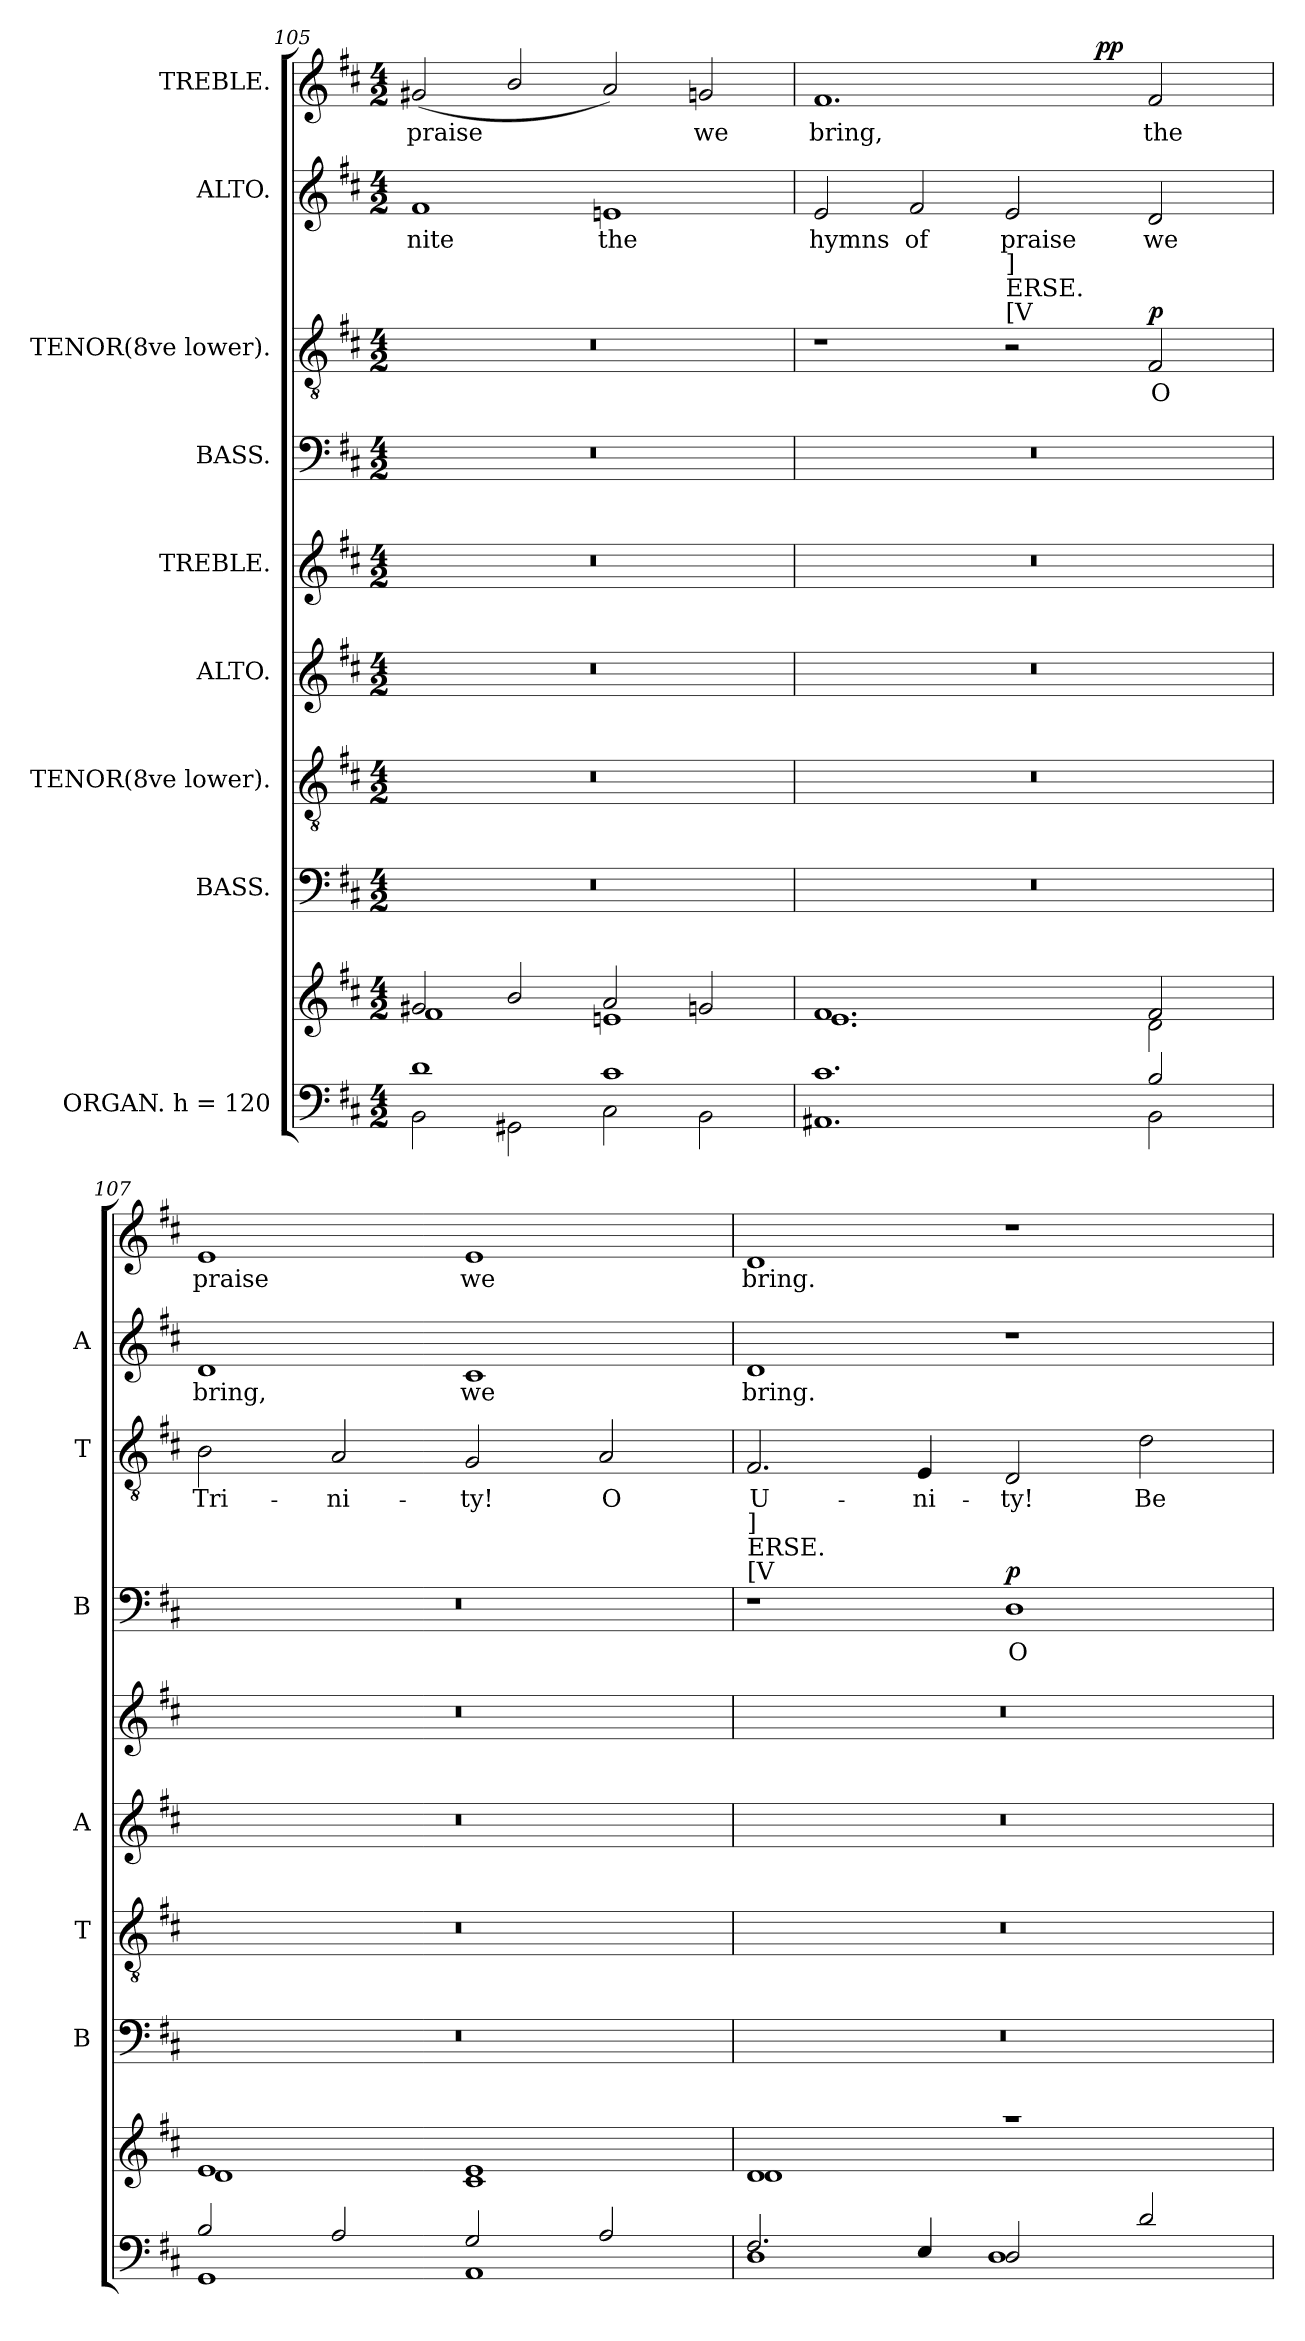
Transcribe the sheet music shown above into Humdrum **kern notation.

**kern	**kern	**kern	**kern	**kern	**kern	**kern	**text	**dynam	**kern	**text	**dynam	**kern	**text	**kern	**text	**dynam
*part9	*part9	*part8	*part7	*part6	*part5	*part4	*part4	*part4	*part3	*part3	*part3	*part2	*part2	*part1	*part1	*part1
*staff10	*staff9	*staff8	*staff7	*staff6	*staff5	*staff4	*staff4	*staff4	*staff3	*staff3	*staff3	*staff2	*staff2	*staff1	*staff1	*staff1
*I"ORGAN.  h = 120	*	*I"BASS.	*I"TENOR(8ve lower).	*I"ALTO.	*I"TREBLE.	*I"BASS.	*	*	*I"TENOR(8ve lower).	*	*	*I"ALTO.	*	*I"TREBLE.	*	*
*	*	*I'B	*I'T	*I'A	*	*I'B	*	*	*I'T	*	*	*I'A	*	*	*	*
*clefF4	*clefG2	*clefF4	*clefGv2	*clefG2	*clefG2	*clefF4	*	*	*clefGv2	*	*	*clefG2	*	*clefG2	*	*
*	*	*	*ITrd7c12	*	*	*	*	*	*ITrd7c12	*	*	*	*	*	*	*
*k[f#c#]	*k[f#c#]	*k[f#c#]	*k[f#c#]	*k[f#c#]	*k[f#c#]	*k[f#c#]	*	*	*k[f#c#]	*	*	*k[f#c#]	*	*k[f#c#]	*	*
*D:	*D:	*D:	*D:	*D:	*D:	*D:	*	*	*D:	*	*	*D:	*	*D:	*	*
*M4/2	*M4/2	*M4/2	*M4/2	*M4/2	*M4/2	*M4/2	*	*	*M4/2	*	*	*M4/2	*	*M4/2	*	*
=105	=105	=105	=105	=105	=105	=105	=105	=105	=105	=105	=105	=105	=105	=105	=105	=105
*^	*^	*	*	*	*	*	*	*	*	*	*	*	*	*	*	*
!	!	!	!	!LO:N:vis=1	!LO:N:vis=1	!LO:N:vis=1	!LO:N:vis=1	!LO:N:vis=1	!	!	!LO:N:vis=1	!	!	!	!LO:LY:b	!	!LO:LY:b	!
1d	2BB\	2g#X/	1f#	0r	0r	0r	0r	0r	.	.	0r	.	.	1f#	-nite	(2g#X/	praise	.
.	2GG#X\	2b/	.	.	.	.	.	.	.	.	.	.	.	.	.	2b/	.	.
!	!	!	!	!	!	!	!	!	!	!	!	!	!	!	!LO:LY:b	!	!	!
1c#	2C#\	2a/	1en	.	.	.	.	.	.	.	.	.	.	1en	the	2a/)	.	.
!	!	!	!	!	!	!	!	!	!	!	!	!	!	!	!	!	!LO:LY:b	!
.	2BB\	2gn/	.	.	.	.	.	.	.	.	.	.	.	.	.	2gn/	we	.
=106	=106	=106	=106	=106	=106	=106	=106	=106	=106	=106	=106	=106	=106	=106	=106	=106	=106	=106
!	!	!	!	!	!	!	!	!	!	!	!	!	!	!	!	!LO:TX:a:i:t=dim.	!	!
!	!	!	!	!LO:N:vis=1	!LO:N:vis=1	!LO:N:vis=1	!LO:N:vis=1	!LO:N:vis=1	!	!	!	!	!	!	!LO:LY:b	!	!LO:LY:b	!
*	*	*	*	*	*	*	*	*	*	*	*	*	*	*	*	*^	*	*
1.c#	1.AA#X	1.f#	1.e	0r	0r	0r	0r	0r	.	.	1r	.	.	2e/	hymns	1.f#	1ryy	bring,	.
!	!	!	!	!	!	!	!	!	!	!	!	!	!	!	!LO:LY:b	!	!	!	!
.	.	.	.	.	.	.	.	.	.	.	.	.	.	2f#/	of	.	.	.	.
!	!	!	!	!	!	!	!	!	!	!	!LO:TX:a:t=[V	!	!	!	!	!	!	!	!
!	!	!	!	!	!	!	!	!	!	!	!LO:TX:a:t=ERSE.	!	!	!	!	!	!	!	!
!	!	!	!	!	!	!	!	!	!	!	!LO:TX:a:t=]	!	!	!	!	!	!	!	!
!	!	!	!	!	!	!	!	!	!	!	!	!	!	!	!LO:LY:b	!	!	!	!
.	.	.	.	.	.	.	.	.	.	.	2r	.	.	2e/	praise	.	4ryy	.	.
.	.	.	.	.	.	.	.	.	.	.	.	.	.	.	.	.	16ryy	.	.
!	!	!	!	!	!	!	!	!	!	!	!	!	!	!	!	!	!	!	!LO:DY:b
.	.	.	.	.	.	.	.	.	.	.	.	.	.	.	.	.	2ryy	.	pp
!	!	!	!	!	!	!	!	!	!	!	!	!LO:LY:b	!LO:DY:b	!	!LO:LY:b	!	!	!LO:LY:b	!
2B/	2BB\	2f#/	2d\	.	.	.	.	.	.	.	2FF#/	O	p	2d/	we	2f#/	.	the	.
.	.	.	.	.	.	.	.	.	.	.	.	.	.	.	.	.	8.ryy	.	.
!!LO:LB:g=z
=107	=107	=107	=107	=107	=107	=107	=107	=107	=107	=107	=107	=107	=107	=107	=107	=107	=107	=107	=107
!	!	!	!	!LO:N:vis=1	!LO:N:vis=1	!LO:N:vis=1	!LO:N:vis=1	!LO:N:vis=1	!	!	!	!LO:LY:b	!	!	!LO:LY:b	!	!	!LO:LY:b	!
*	*	*	*	*	*	*	*	*	*	*	*	*	*	*	*	*v	*v	*	*
2B/	1GG	1e	1d	0r	0r	0r	0r	0r	.	.	2BB\	Tri-	.	1d	bring,	1e	praise	.
!	!	!	!	!	!	!	!	!	!	!	!	!LO:LY:b	!	!	!	!	!	!
2A/	.	.	.	.	.	.	.	.	.	.	2AA/	-ni-	.	.	.	.	.	.
!	!	!	!	!	!	!	!	!	!	!	!	!LO:LY:b	!	!	!LO:LY:b	!	!LO:LY:b	!
2G/	1AA	1e	1c#	.	.	.	.	.	.	.	2GG/	-ty!	.	1c#	we	1e	we	.
!	!	!	!	!	!	!	!	!	!	!	!	!LO:LY:b	!	!	!	!	!	!
2A/	.	.	.	.	.	.	.	.	.	.	2AA/	O	.	.	.	.	.	.
=108	=108	=108	=108	=108	=108	=108	=108	=108	=108	=108	=108	=108	=108	=108	=108	=108	=108	=108
!	!	!	!	!	!	!	!	!LO:TX:a:t=[V	!	!	!	!	!	!	!	!	!	!
!	!	!	!	!	!	!	!	!LO:TX:a:t=ERSE.	!	!	!	!	!	!	!	!	!	!
!	!	!	!	!	!	!	!	!LO:TX:a:t=]	!	!	!	!	!	!	!	!	!	!
!	!	!	!	!LO:N:vis=1	!LO:N:vis=1	!LO:N:vis=1	!LO:N:vis=1	!	!	!	!	!LO:LY:b	!	!	!LO:LY:b	!	!LO:LY:b	!
2.F#/	1D	1d	1d	0r	0r	0r	0r	1r	.	.	2.FF#/	U-	.	1d	bring.	1d	bring.	.
!	!	!	!	!	!	!	!	!	!	!	!	!LO:LY:b	!	!	!	!	!	!
4E/	.	.	.	.	.	.	.	.	.	.	4EE/	-ni-	.	.	.	.	.	.
!	!	!	!	!	!	!	!	!	!LO:LY:b	!LO:DY:b	!	!LO:LY:b	!	!	!	!	!	!
2D/	1D	1raa	1ryy	.	.	.	.	1D	O	p	2DD/	-ty!	.	1r	.	1r	.	.
!	!	!	!	!	!	!	!	!	!	!	!	!LO:LY:b	!	!	!	!	!	!
2d/	.	.	.	.	.	.	.	.	.	.	2D\	Be	.	.	.	.	.	.
*v	*v	*	*	*	*	*	*	*	*	*	*	*	*	*	*	*	*	*
*	*v	*v	*	*	*	*	*	*	*	*	*	*	*	*	*	*	*
=	=	=	=	=	=	=	=	=	=	=	=	=	=	=	=	=
*-	*-	*-	*-	*-	*-	*-	*-	*-	*-	*-	*-	*-	*-	*-	*-	*-
